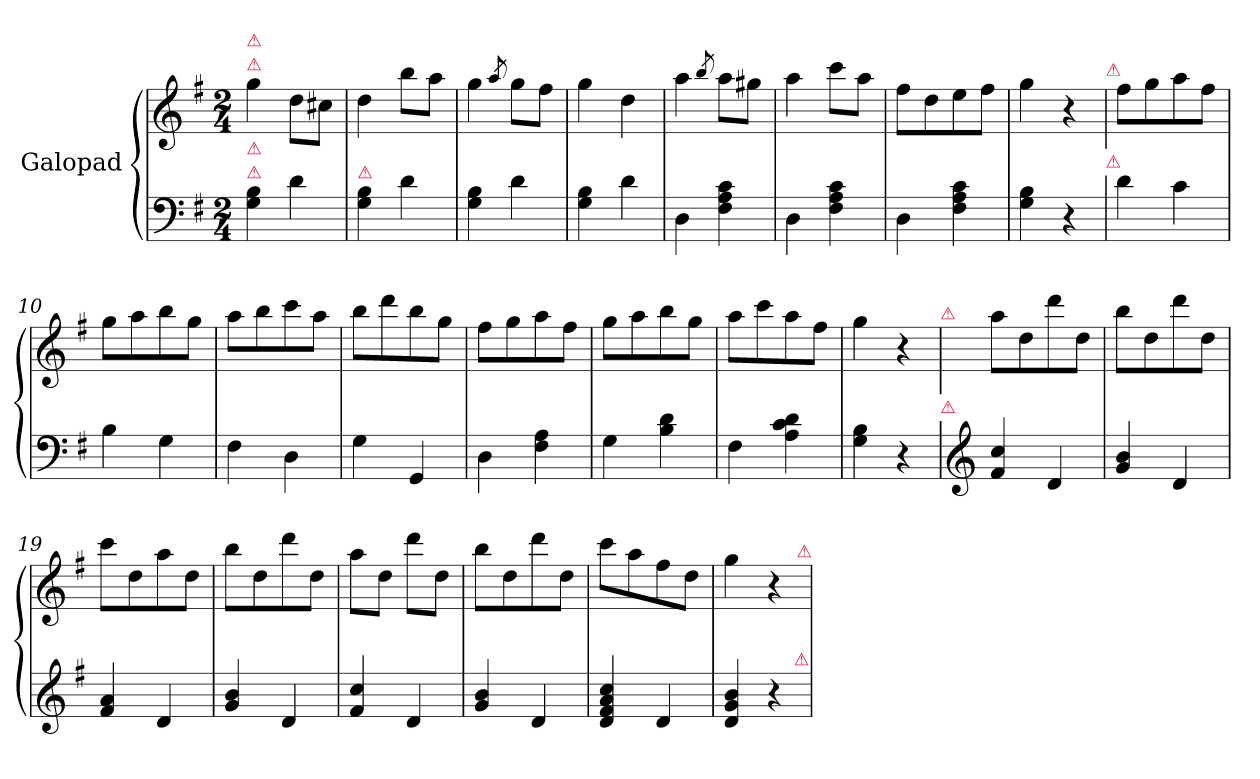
**kern	**kern
*part1	*part1
*staff2	*staff1
*I"Galopad	*
*clefF4	*clefG2
*k[f#]	*k[f#]
*M2/4	*M2/4
=1	=1
!	!LO:TX:a:color=crimson:t=⚠
!	!LO:TX:a:color=crimson:t=⚠
!LO:TX:a:color=crimson:t=⚠	!
!LO:TX:a:color=crimson:t=⚠	!
4G\ 4B\	4gg\
4d\	8dd\L
.	8cc#X\J
=2	=2
!LO:TX:a:color=crimson:t=⚠	!
4G\ 4B\	4dd\
4d\	8bb\L
.	8aa\J
=3	=3
4G\ 4B\	4gg\
.	8qaa/
4d\	8gg\L
.	8ff#\J
=4	=4
4G\ 4B\	4gg\
4d\	4dd\
=5	=5
4D\	4aa\
.	8qbb/
4F#\ 4A\ 4c\	8aa\L
.	8gg#X\J
=6	=6
4D\	4aa\
4F#\ 4A\ 4c\	8ccc\L
.	8aa\J
=7	=7
4D\	8ff#\L
.	8dd\
4F#\ 4A\ 4c\	8ee\
.	8ff#\J
=8	=8
4G\ 4B\	4gg\
4r	4r
!	!LO:TX:a:color=crimson:t=⚠
!LO:TX:a:color=crimson:t=⚠	!
=9	=9
4d\	8ff#\L
.	8gg\
4c\	8aa\
.	8ff#\J
=10	=10
4B\	8gg\L
.	8aa\
4G\	8bb\
.	8gg\J
=11	=11
4F#\	8aa\L
.	8bb\
4D\	8ccc\
.	8aa\J
=12	=12
4G\	8bb\L
.	8ddd\
4GG/	8bb\
.	8gg\J
=13	=13
4D\	8ff#\L
.	8gg\
4F#\ 4A\	8aa\
.	8ff#\J
=14	=14
4G\	8gg\L
.	8aa\
4B\ 4d\	8bb\
.	8gg\J
=15	=15
4F#\	8aa\L
.	8ccc\
4A\ 4c\ 4d\	8aa\
.	8ff#\J
=16	=16
4G\ 4B\	4gg\
4r	4r
!	!LO:TX:a:color=crimson:t=⚠
!LO:TX:a:color=crimson:t=⚠	!
=17	=17
*clefG2	*
4f#/ 4cc/	8aa\L
.	8dd\
4d/	8ddd\
.	8dd\J
=18	=18
4g/ 4b/	8bb\L
.	8dd\
4d/	8ddd\
.	8dd\J
=19	=19
4f#/ 4a/	8ccc\L
.	8dd\
4d/	8aa\
.	8dd\J
=20	=20
4g/ 4b/	8bb\L
.	8dd\
4d/	8ddd\
.	8dd\J
=21	=21
4f#/ 4cc/	8aa\L
.	8dd\J
4d/	8ddd\L
.	8dd\J
=22	=22
4g/ 4b/	8bb\L
.	8dd\
4d/	8ddd\
.	8dd\J
=23	=23
4d/ 4f#/ 4a/ 4cc/	8ccc\L
.	8aa\
4d/	8ff#\
.	8dd\J
=24	=24
4d/ 4g/ 4b/	4gg\
4r	4r
!	!LO:TX:a:color=crimson:t=⚠
!LO:TX:a:color=crimson:t=⚠	!
=	=
*-	*-
